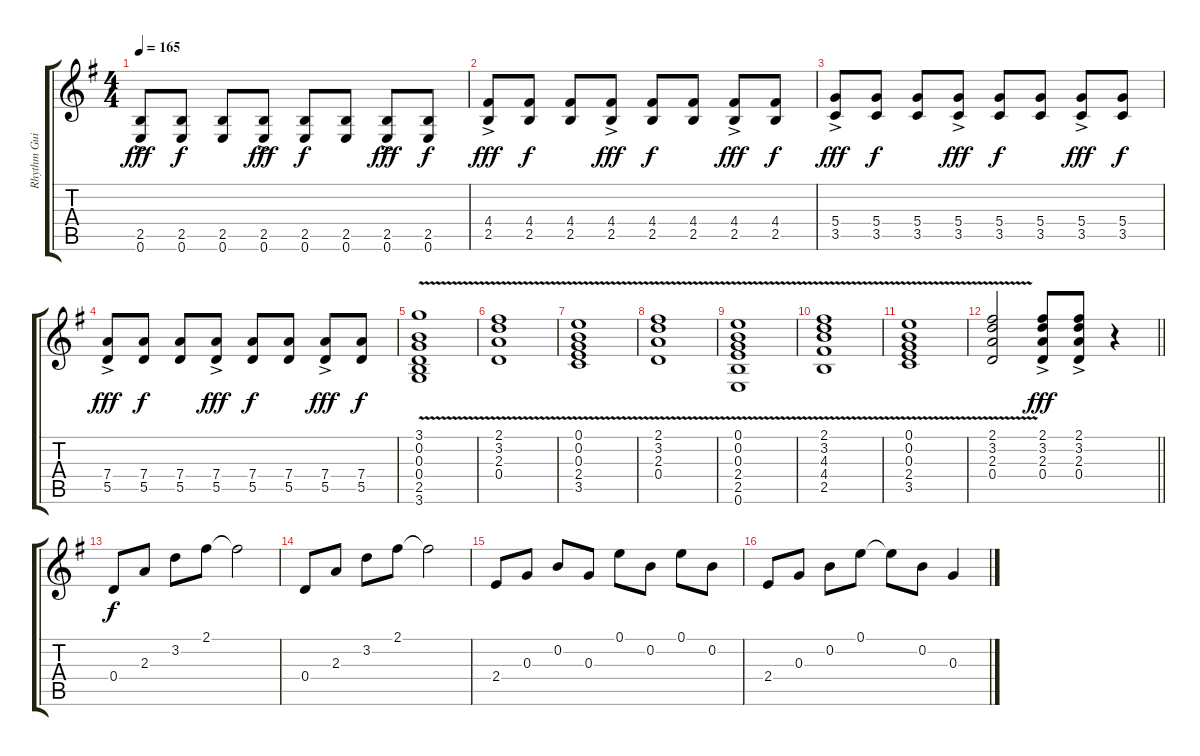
\track ("Rhythm Guitar" "Rhythm Gui") {instrument distortionguitar}
\staff {score tabs}
\tuning (E4 B3 G3 D3 A2 E2) {hide}
\ts (4 4)
\tempo 165
\clef g2
\ks g
(2.5{ac} 0.6{ac}).8{dy fff} (2.5 0.6).8{dy f} (2.5 0.6).8 (2.5{ac} 0.6{ac}).8{dy fff} (2.5 0.6).8{dy f} (2.5 0.6).8 (2.5{ac} 0.6{ac}).8{dy fff} (2.5 0.6).8{dy f} |
(4.4{ac} 2.5{ac}).8{dy fff} (4.4 2.5).8{dy f} (4.4 2.5).8 (4.4{ac} 2.5{ac}).8{dy fff} (4.4 2.5).8{dy f} (4.4 2.5).8 (4.4{ac} 2.5{ac}).8{dy fff} (4.4 2.5).8{dy f} |
(5.4{ac} 3.5{ac}).8{dy fff} (5.4 3.5).8{dy f} (5.4 3.5).8 (5.4{ac} 3.5{ac}).8{dy fff} (5.4 3.5).8{dy f} (5.4 3.5).8 (5.4{ac} 3.5{ac}).8{dy fff} (5.4 3.5).8{dy f} |
(7.4{ac} 5.5{ac}).8{dy fff} (7.4 5.5).8{dy f} (7.4 5.5).8 (7.4{ac} 5.5{ac}).8{dy fff} (7.4 5.5).8{dy f} (7.4 5.5).8 (7.4{ac} 5.5{ac}).8{dy fff} (7.4 5.5).8{dy f} |
(3.1 0.2 0.3 0.4 2.5 3.6{v}).1{volume 11} |
(2.1 3.2 2.3 0.4{v}).1 |
(0.1 0.2 0.3 2.4 3.5{v}).1 |
(2.1 3.2 2.3 0.4{v}).1 |
(0.1 0.2 0.3 2.4 2.5 0.6{v}).1 |
(2.1 3.2 4.3 4.4 2.5{v}).1 |
(0.1 0.2 0.3 2.4 3.5{v}).1 |
\barLineRight lightlight
(2.1 3.2 2.3 0.4{v}).2 (2.1{ac} 3.2{ac} 2.3{ac} 0.4{ac}).8{dy fff} (2.1{ac} 3.2{ac} 2.3{ac} 0.4{ac}).8 r.4 |
0.4.8{dy f volume 13} 2.3.8 3.2.8 2.1.8 2.1{t}.2 |
0.4.8 2.3.8 3.2.8 2.1.8 2.1{t}.2 |
2.4.8 0.3.8 0.2.8 0.3.8 0.1.8 0.2.8 0.1.8 0.2.8 |
2.4.8 0.3.8 0.2.8 0.1.8 0.1{t}.8 0.2.8 0.3.4
